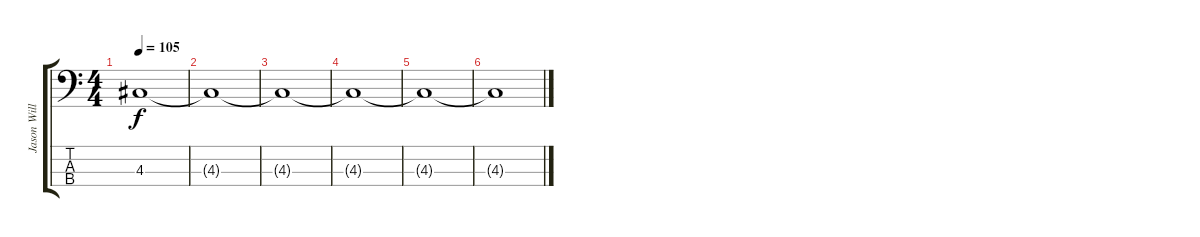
\track ("Jason William Walton" "Jason Will") {instrument electricbassfinger}
\staff {score tabs}
\tuning (G2 D2 A1 E1) {hide}
\ts (4 4)
\tempo 105
\clef f4
\ks c
4.3.1{dy f} |
4.3{t}.1 |
4.3{t}.1 |
4.3{t}.1 |
4.3{t}.1 |
4.3{t}.1
